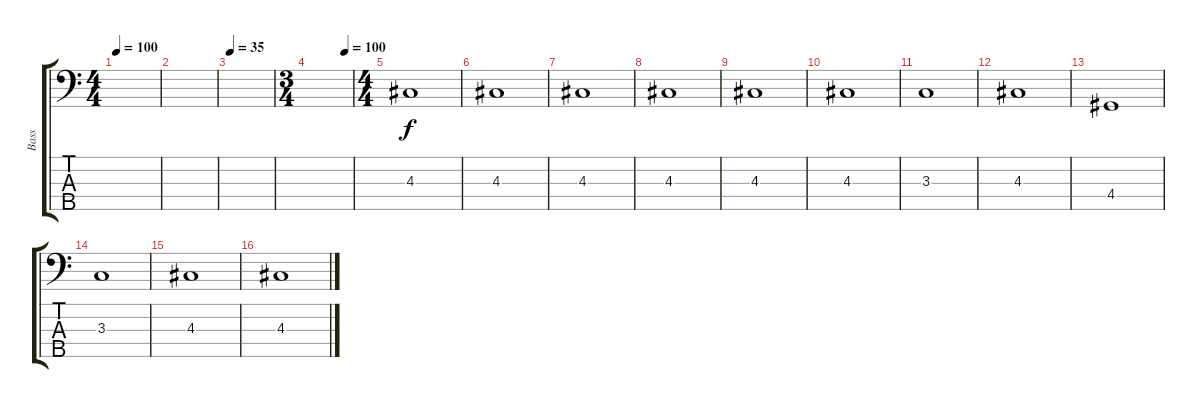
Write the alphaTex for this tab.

\track ("Bass" "Bass") {instrument acousticbass}
\staff {score tabs}
\tuning (G2 D2 A1 E1 B0) {hide}
\ts (4 4)
\tempo 100
\clef f4
\ks c
|
|
\tempo 35
|
\ts (3 4)
\tempo (100 0.8333333333333334)
|
\ts (4 4)
4.3.1 |
4.3.1 |
4.3.1 |
4.3.1 |
4.3.1 |
4.3.1 |
3.3.1 |
4.3.1 |
4.4.1 |
3.3.1 |
4.3.1{volume 16} |
4.3.1
